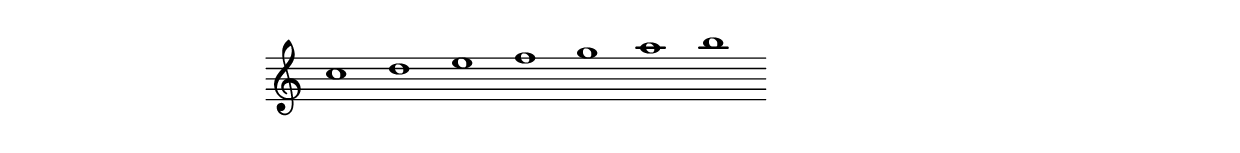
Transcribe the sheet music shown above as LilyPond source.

\version "2.24.0"

\paper{
    indent=0\mm
    line-width=120\mm
    oddFooterMarkup=##f
    oddHeaderMarkup=##f
    bookTitleMarkup = ##f
    scoreTitleMarkup = ##f
    }

\header {
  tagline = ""  % removed
}


global = {  
  \set Score.timing = ##f
  \override Staff.TimeSignature #'stencil = ##f  
}

\new Staff \relative c'' {\global   
    c1 d e f g a b 
  }


